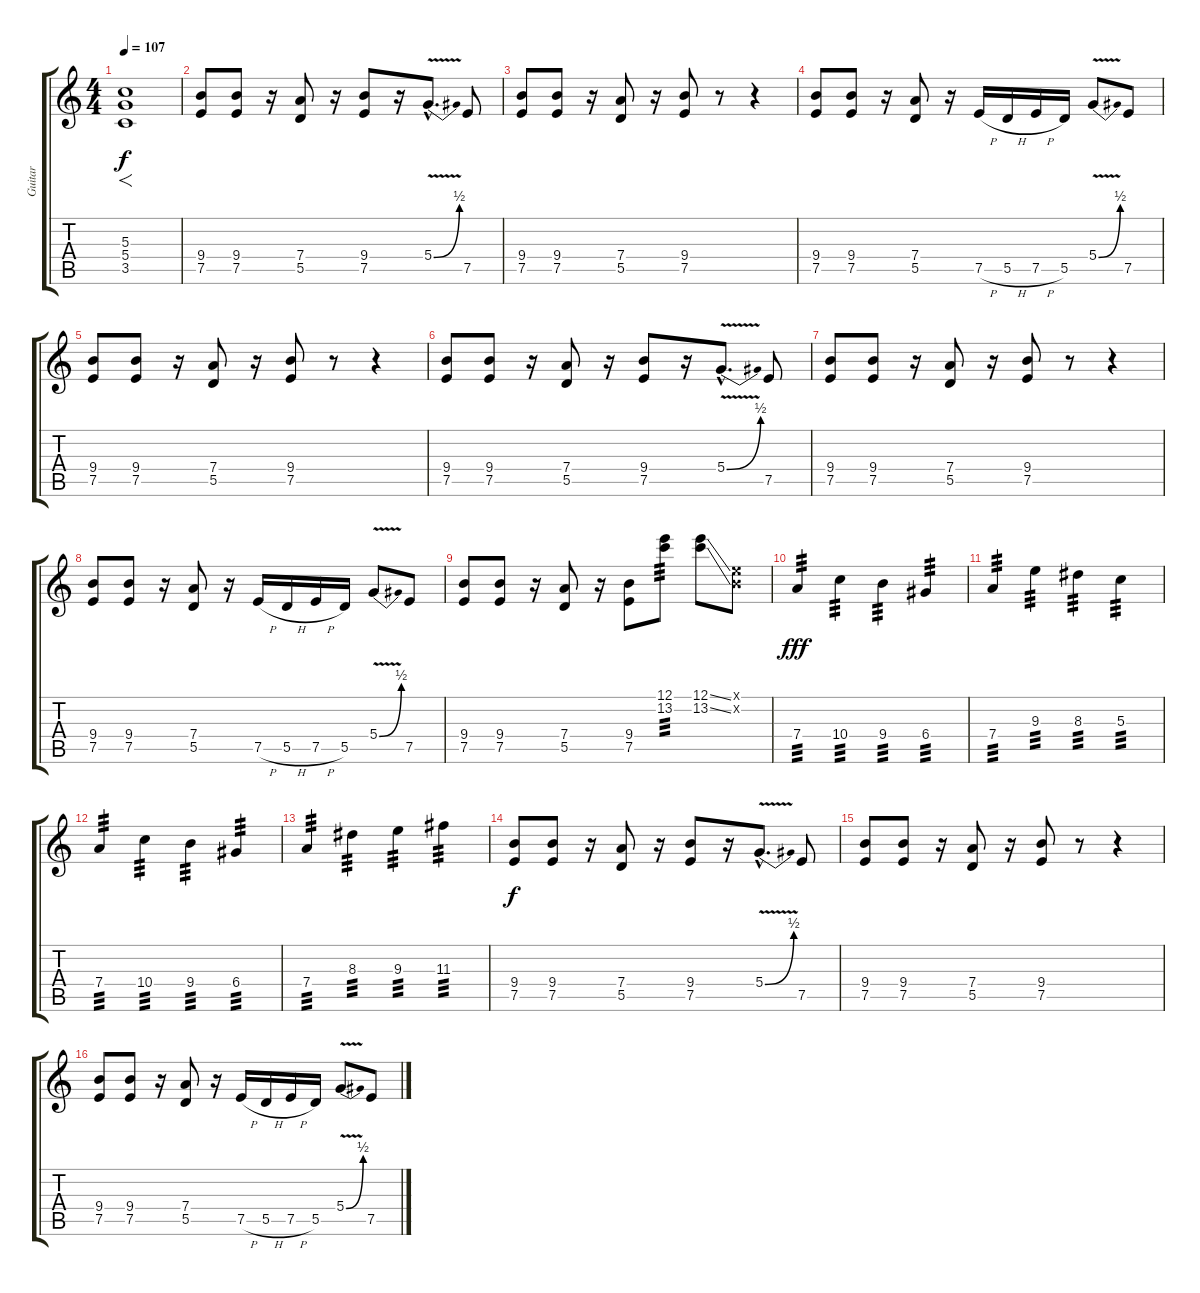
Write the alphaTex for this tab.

\track ("Guitar" "Guitar") {instrument overdrivenguitar}
\staff {score tabs}
\tuning (E4 B3 G3 D3 A2 E2) {hide}
\ts (4 4)
\tempo 107
\clef g2
\ks c
(5.3 5.4 3.5).1{f dy f instrument overdrivenguitar} |
(9.4 7.5).8 (9.4 7.5).8 r.16 (7.4 5.5).8 r.16 (9.4 7.5).8 r.16 5.4{be (bend 0 0 60 2) v hac}.8{d} 7.5.8 |
(9.4 7.5).8 (9.4 7.5).8 r.16 (7.4 5.5).8 r.16 (9.4 7.5).8 r.8 r.4 |
(9.4 7.5).8 (9.4 7.5).8 r.16 (7.4 5.5).8 r.16 7.5{h}.16 5.5{h}.16 7.5{h}.16 5.5.16 5.4{be (bend 0 0 60 2) v}.8 7.5.8 |
(9.4 7.5).8 (9.4 7.5).8 r.16 (7.4 5.5).8 r.16 (9.4 7.5).8 r.8 r.4 |
(9.4 7.5).8 (9.4 7.5).8 r.16 (7.4 5.5).8 r.16 (9.4 7.5).8 r.16 5.4{be (bend 0 0 60 2) v hac}.8{d} 7.5.8 |
(9.4 7.5).8 (9.4 7.5).8 r.16 (7.4 5.5).8 r.16 (9.4 7.5).8 r.8 r.4 |
(9.4 7.5).8 (9.4 7.5).8 r.16 (7.4 5.5).8 r.16 7.5{h}.16 5.5{h}.16 7.5{h}.16 5.5.16 5.4{be (bend 0 0 60 2) v}.8 7.5.8 |
(9.4 7.5).8 (9.4 7.5).8 r.16 (7.4 5.5).8 r.16 (9.4 7.5).8 (12.1 13.2).8{tp 3} (12.1{ss} 13.2{ss}).8 (0.1{x} 0.2{x}).8 |
7.4.4{tp 3 dy fff} 10.4.4{tp 3} 9.4.4{tp 3} 6.4.4{tp 3} |
7.4.4{tp 3} 9.3.4{tp 3} 8.3.4{tp 3} 5.3.4{tp 3} |
7.4.4{tp 3} 10.4.4{tp 3} 9.4.4{tp 3} 6.4.4{tp 3} |
7.4.4{tp 3} 8.3.4{tp 3} 9.3.4{tp 3} 11.3.4{tp 3} |
(9.4 7.5).8{dy f} (9.4 7.5).8 r.16 (7.4 5.5).8 r.16 (9.4 7.5).8 r.16 5.4{be (bend 0 0 60 2) v hac}.8{d} 7.5.8 |
(9.4 7.5).8 (9.4 7.5).8 r.16 (7.4 5.5).8 r.16 (9.4 7.5).8 r.8 r.4 |
(9.4 7.5).8 (9.4 7.5).8 r.16 (7.4 5.5).8 r.16 7.5{h}.16 5.5{h}.16 7.5{h}.16 5.5.16 5.4{be (bend 0 0 60 2) v}.8 7.5.8
